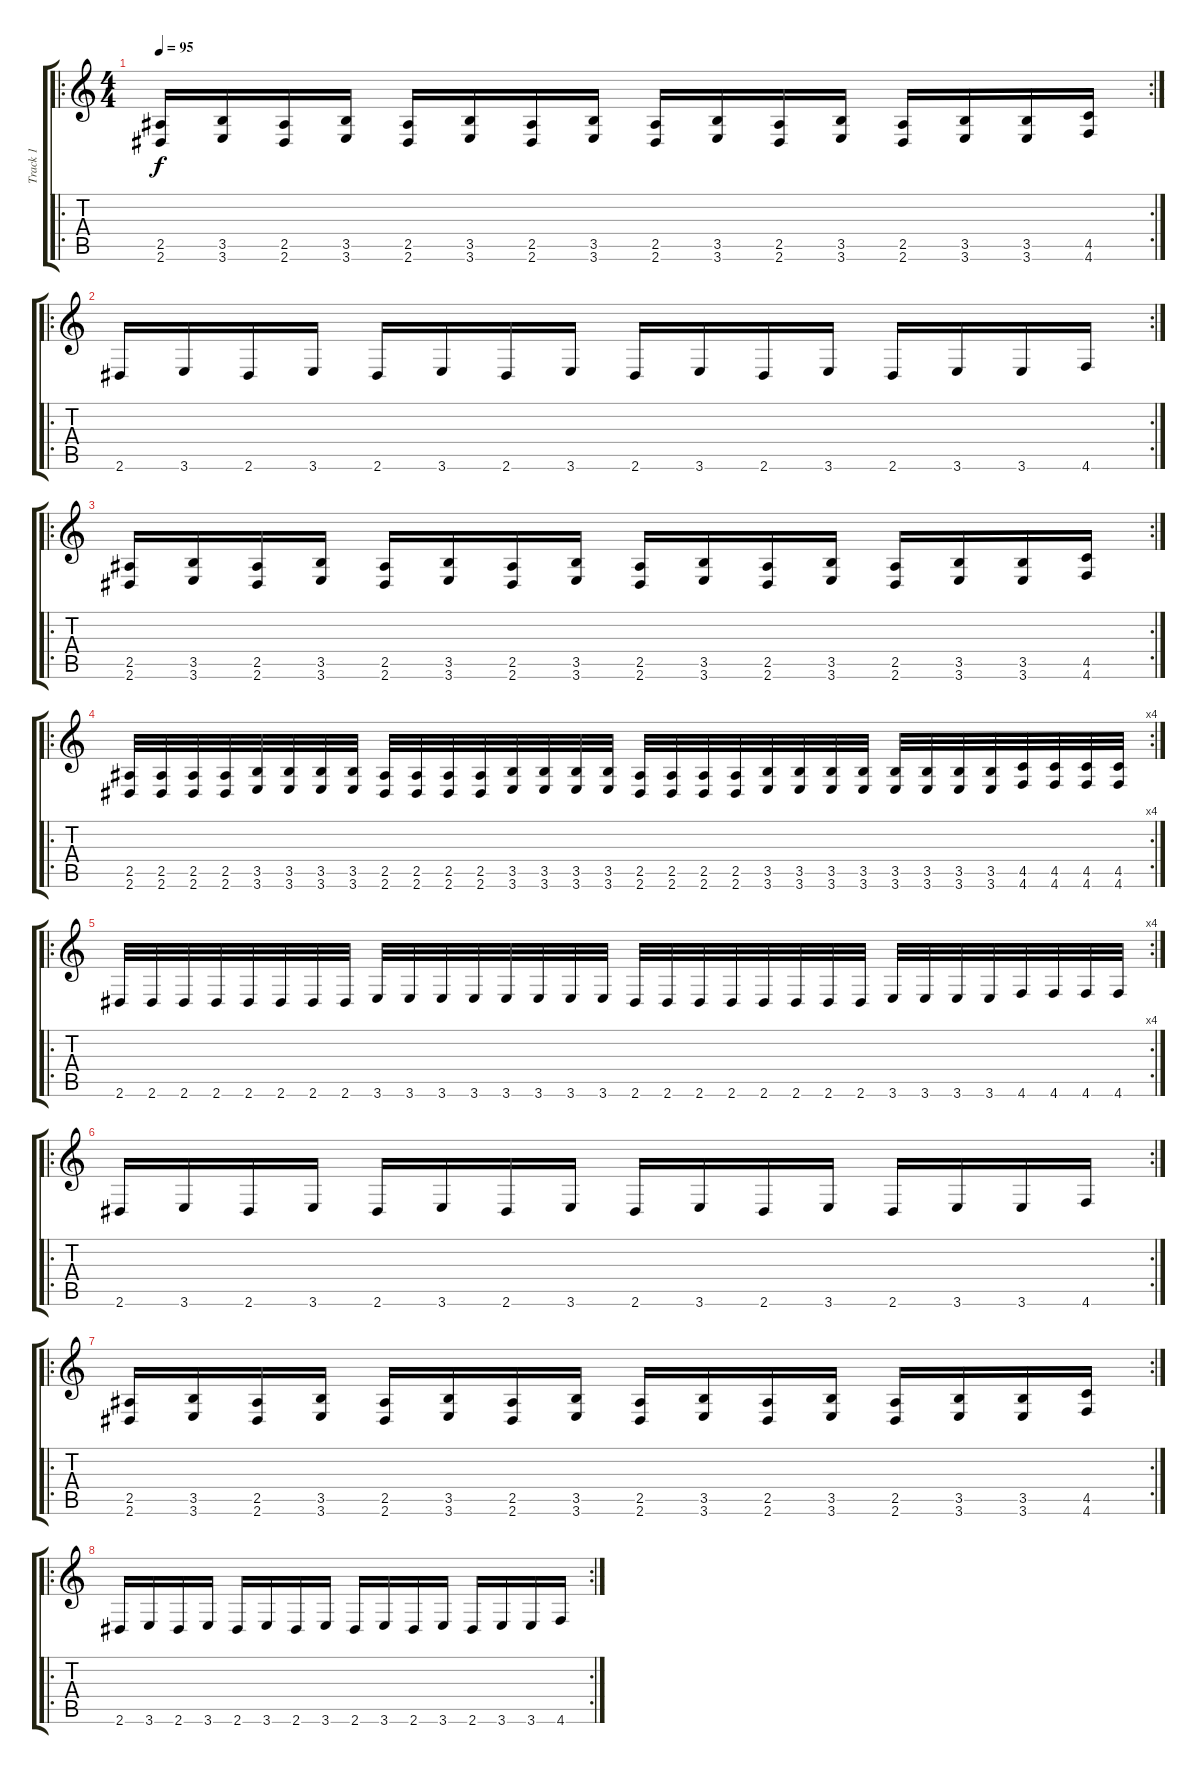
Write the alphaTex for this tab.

\track ("Track 1" "Track 1") {instrument distortionguitar}
\staff {score tabs}
\tuning (Eb4 Bb3 Gb3 Db3 Ab2 Db2) {hide}
\ro
\rc 2
\ts (4 4)
\tempo 95
\clef g2
\ks c
(2.5 2.6).16{dy f instrument distortionguitar} (3.5 3.6).16 (2.5 2.6).16 (3.5 3.6).16 (2.5 2.6).16 (3.5 3.6).16 (2.5 2.6).16 (3.5 3.6).16 (2.5 2.6).16 (3.5 3.6).16 (2.5 2.6).16 (3.5 3.6).16 (2.5 2.6).16 (3.5 3.6).16 (3.5 3.6).16 (4.5 4.6).16 |
\ro
\rc 2
2.6.16{instrument electricguitarmuted} 3.6.16 2.6.16 3.6.16 2.6.16 3.6.16 2.6.16 3.6.16 2.6.16 3.6.16 2.6.16 3.6.16 2.6.16 3.6.16 3.6.16 4.6.16 |
\ro
\rc 2
(2.5 2.6).16{instrument distortionguitar} (3.5 3.6).16 (2.5 2.6).16 (3.5 3.6).16 (2.5 2.6).16 (3.5 3.6).16 (2.5 2.6).16 (3.5 3.6).16 (2.5 2.6).16 (3.5 3.6).16 (2.5 2.6).16 (3.5 3.6).16 (2.5 2.6).16 (3.5 3.6).16 (3.5 3.6).16 (4.5 4.6).16 |
\ro
\rc 4
(2.5 2.6).32 (2.5 2.6).32 (2.5 2.6).32 (2.5 2.6).32 (3.5 3.6).32 (3.5 3.6).32 (3.5 3.6).32 (3.5 3.6).32 (2.5 2.6).32 (2.5 2.6).32 (2.5 2.6).32 (2.5 2.6).32 (3.5 3.6).32 (3.5 3.6).32 (3.5 3.6).32 (3.5 3.6).32 (2.5 2.6).32 (2.5 2.6).32 (2.5 2.6).32 (2.5 2.6).32 (3.5 3.6).32 (3.5 3.6).32 (3.5 3.6).32 (3.5 3.6).32 (3.5 3.6).32 (3.5 3.6).32 (3.5 3.6).32 (3.5 3.6).32 (4.5 4.6).32 (4.5 4.6).32 (4.5 4.6).32 (4.5 4.6).32 |
\ro
\rc 4
2.6.32 2.6.32 2.6.32 2.6.32 2.6.32 2.6.32 2.6.32 2.6.32 3.6.32 3.6.32 3.6.32 3.6.32 3.6.32 3.6.32 3.6.32 3.6.32 2.6.32 2.6.32 2.6.32 2.6.32 2.6.32 2.6.32 2.6.32 2.6.32 3.6.32 3.6.32 3.6.32 3.6.32 4.6.32 4.6.32 4.6.32 4.6.32 |
\ro
\rc 2
2.6.16{instrument electricguitarmuted} 3.6.16 2.6.16 3.6.16 2.6.16 3.6.16 2.6.16 3.6.16 2.6.16 3.6.16 2.6.16 3.6.16 2.6.16 3.6.16 3.6.16 4.6.16 |
\ro
\rc 2
(2.5 2.6).16{instrument distortionguitar} (3.5 3.6).16 (2.5 2.6).16 (3.5 3.6).16 (2.5 2.6).16 (3.5 3.6).16 (2.5 2.6).16 (3.5 3.6).16 (2.5 2.6).16 (3.5 3.6).16 (2.5 2.6).16 (3.5 3.6).16 (2.5 2.6).16 (3.5 3.6).16 (3.5 3.6).16 (4.5 4.6).16 |
\ro
\rc 2
2.6.16{instrument electricguitarmuted} 3.6.16 2.6.16 3.6.16 2.6.16 3.6.16 2.6.16 3.6.16 2.6.16 3.6.16 2.6.16 3.6.16 2.6.16 3.6.16 3.6.16 4.6.16
